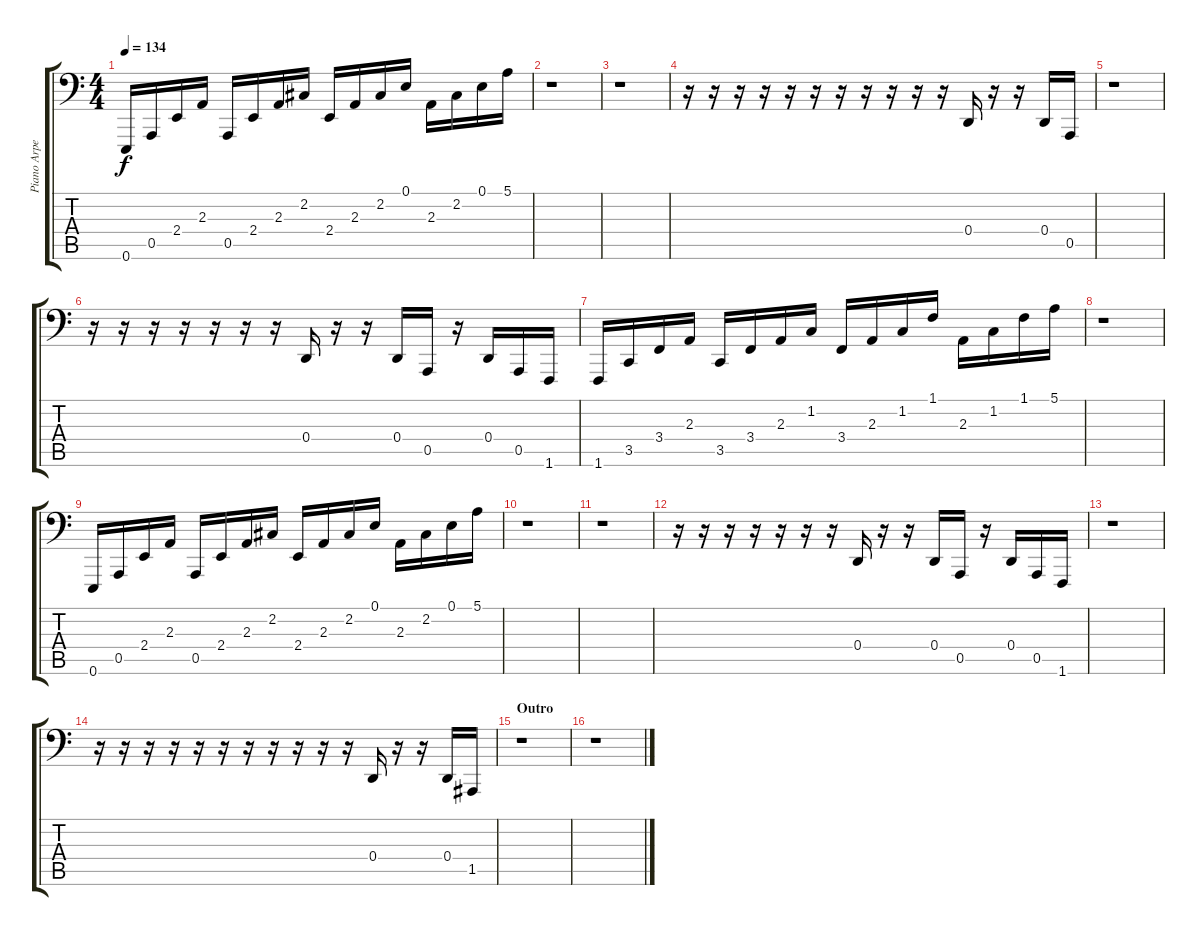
\track ("Piano Arpegios (Low Part)" "Piano Arpe") {instrument acousticgrandpiano}
\staff {score tabs}
\tuning (E3 B2 G2 D2 A1 E1) {hide}
\ts (4 4)
\tempo 134
\clef f4
\ks c
0.6.16{dy f} 0.5.16 2.4.16 2.3.16 0.5.16 2.4.16 2.3.16 2.2.16 2.4.16 2.3.16 2.2.16 0.1.16 2.3.16 2.2.16 0.1.16 5.1.16 |
r.1 |
r.1 |
r.16 r.16 r.16 r.16 r.16 r.16 r.16 r.16 r.16 r.16 r.16 0.4.16 r.16 r.16 0.4.16 0.5.16 |
r.1 |
r.16 r.16 r.16 r.16 r.16 r.16 r.16 0.4.16 r.16 r.16 0.4.16 0.5.16 r.16 0.4.16 0.5.16 1.6.16 |
1.6.16 3.5.16 3.4.16 2.3.16 3.5.16 3.4.16 2.3.16 1.2.16 3.4.16 2.3.16 1.2.16 1.1.16 2.3.16 1.2.16 1.1.16 5.1.16 |
r.1 |
0.6.16 0.5.16 2.4.16 2.3.16 0.5.16 2.4.16 2.3.16 2.2.16 2.4.16 2.3.16 2.2.16 0.1.16 2.3.16 2.2.16 0.1.16 5.1.16 |
r.1 |
r.1 |
r.16 r.16 r.16 r.16 r.16 r.16 r.16 0.4.16 r.16 r.16 0.4.16 0.5.16 r.16 0.4.16 0.5.16 1.6.16 |
r.1 |
r.16 r.16 r.16 r.16 r.16 r.16 r.16 r.16 r.16 r.16 r.16 0.4.16 r.16 r.16 0.4.16 1.5.16 |
\section ("" "Outro")
r.1 |
r.1
